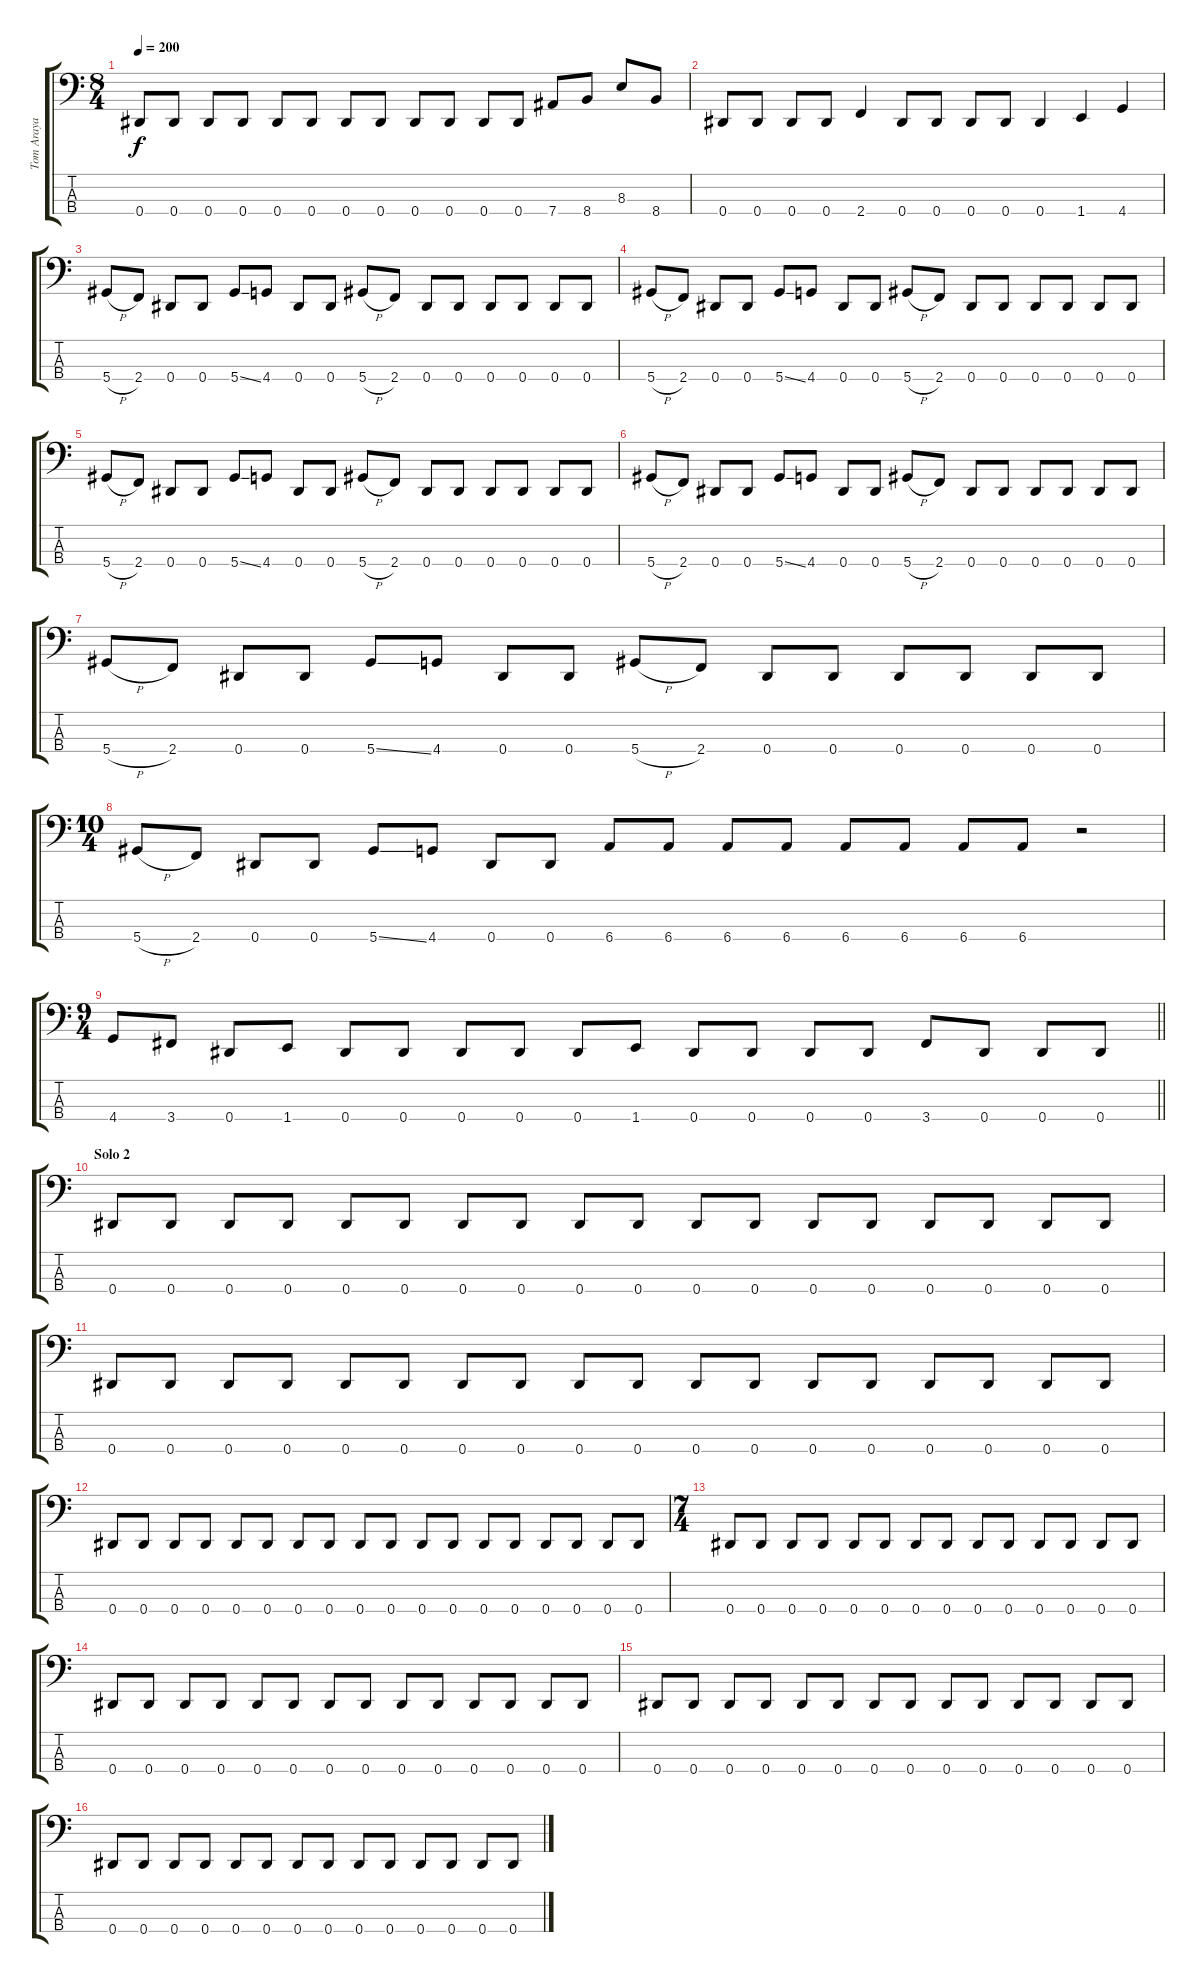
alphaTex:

\track ("Tom Araya" "Tom Araya") {instrument electricbassfinger}
\staff {score tabs}
\tuning (Gb2 Db2 Ab1 Eb1) {hide}
\ts (8 4)
\tempo 200
\clef f4
\ks c
0.4.8{dy f} 0.4.8 0.4.8 0.4.8 0.4.8 0.4.8 0.4.8 0.4.8 0.4.8 0.4.8 0.4.8 0.4.8 7.4.8 8.4.8 8.3.8 8.4.8 |
0.4.8 0.4.8 0.4.8 0.4.8 2.4.4 0.4.8 0.4.8 0.4.8 0.4.8 0.4.4 1.4.4 4.4.4 |
5.4{h}.8 2.4.8 0.4.8 0.4.8 5.4{ss}.8 4.4.8 0.4.8 0.4.8 5.4{h}.8 2.4.8 0.4.8 0.4.8 0.4.8 0.4.8 0.4.8 0.4.8 |
5.4{h}.8 2.4.8 0.4.8 0.4.8 5.4{ss}.8 4.4.8 0.4.8 0.4.8 5.4{h}.8 2.4.8 0.4.8 0.4.8 0.4.8 0.4.8 0.4.8 0.4.8 |
5.4{h}.8 2.4.8 0.4.8 0.4.8 5.4{ss}.8 4.4.8 0.4.8 0.4.8 5.4{h}.8 2.4.8 0.4.8 0.4.8 0.4.8 0.4.8 0.4.8 0.4.8 |
5.4{h}.8 2.4.8 0.4.8 0.4.8 5.4{ss}.8 4.4.8 0.4.8 0.4.8 5.4{h}.8 2.4.8 0.4.8 0.4.8 0.4.8 0.4.8 0.4.8 0.4.8 |
5.4{h}.8 2.4.8 0.4.8 0.4.8 5.4{ss}.8 4.4.8 0.4.8 0.4.8 5.4{h}.8 2.4.8 0.4.8 0.4.8 0.4.8 0.4.8 0.4.8 0.4.8 |
\ts (10 4)
5.4{h}.8 2.4.8 0.4.8 0.4.8 5.4{ss}.8 4.4.8 0.4.8 0.4.8 6.4.8 6.4.8 6.4.8 6.4.8 6.4.8 6.4.8 6.4.8 6.4.8 r.2 |
\ts (9 4)
\barLineRight lightlight
4.4.8 3.4.8 0.4.8 1.4.8 0.4.8 0.4.8 0.4.8 0.4.8 0.4.8 1.4.8 0.4.8 0.4.8 0.4.8 0.4.8 3.4.8 0.4.8 0.4.8 0.4.8 |
\section ("" "Solo 2")
0.4.8 0.4.8 0.4.8 0.4.8 0.4.8 0.4.8 0.4.8 0.4.8 0.4.8 0.4.8 0.4.8 0.4.8 0.4.8 0.4.8 0.4.8 0.4.8 0.4.8 0.4.8 |
0.4.8 0.4.8 0.4.8 0.4.8 0.4.8 0.4.8 0.4.8 0.4.8 0.4.8 0.4.8 0.4.8 0.4.8 0.4.8 0.4.8 0.4.8 0.4.8 0.4.8 0.4.8 |
0.4.8 0.4.8 0.4.8 0.4.8 0.4.8 0.4.8 0.4.8 0.4.8 0.4.8 0.4.8 0.4.8 0.4.8 0.4.8 0.4.8 0.4.8 0.4.8 0.4.8 0.4.8 |
\ts (7 4)
0.4.8 0.4.8 0.4.8 0.4.8 0.4.8 0.4.8 0.4.8 0.4.8 0.4.8 0.4.8 0.4.8 0.4.8 0.4.8 0.4.8 |
0.4.8 0.4.8 0.4.8 0.4.8 0.4.8 0.4.8 0.4.8 0.4.8 0.4.8 0.4.8 0.4.8 0.4.8 0.4.8 0.4.8 |
0.4.8 0.4.8 0.4.8 0.4.8 0.4.8 0.4.8 0.4.8 0.4.8 0.4.8 0.4.8 0.4.8 0.4.8 0.4.8 0.4.8 |
0.4.8 0.4.8 0.4.8 0.4.8 0.4.8 0.4.8 0.4.8 0.4.8 0.4.8 0.4.8 0.4.8 0.4.8 0.4.8 0.4.8
